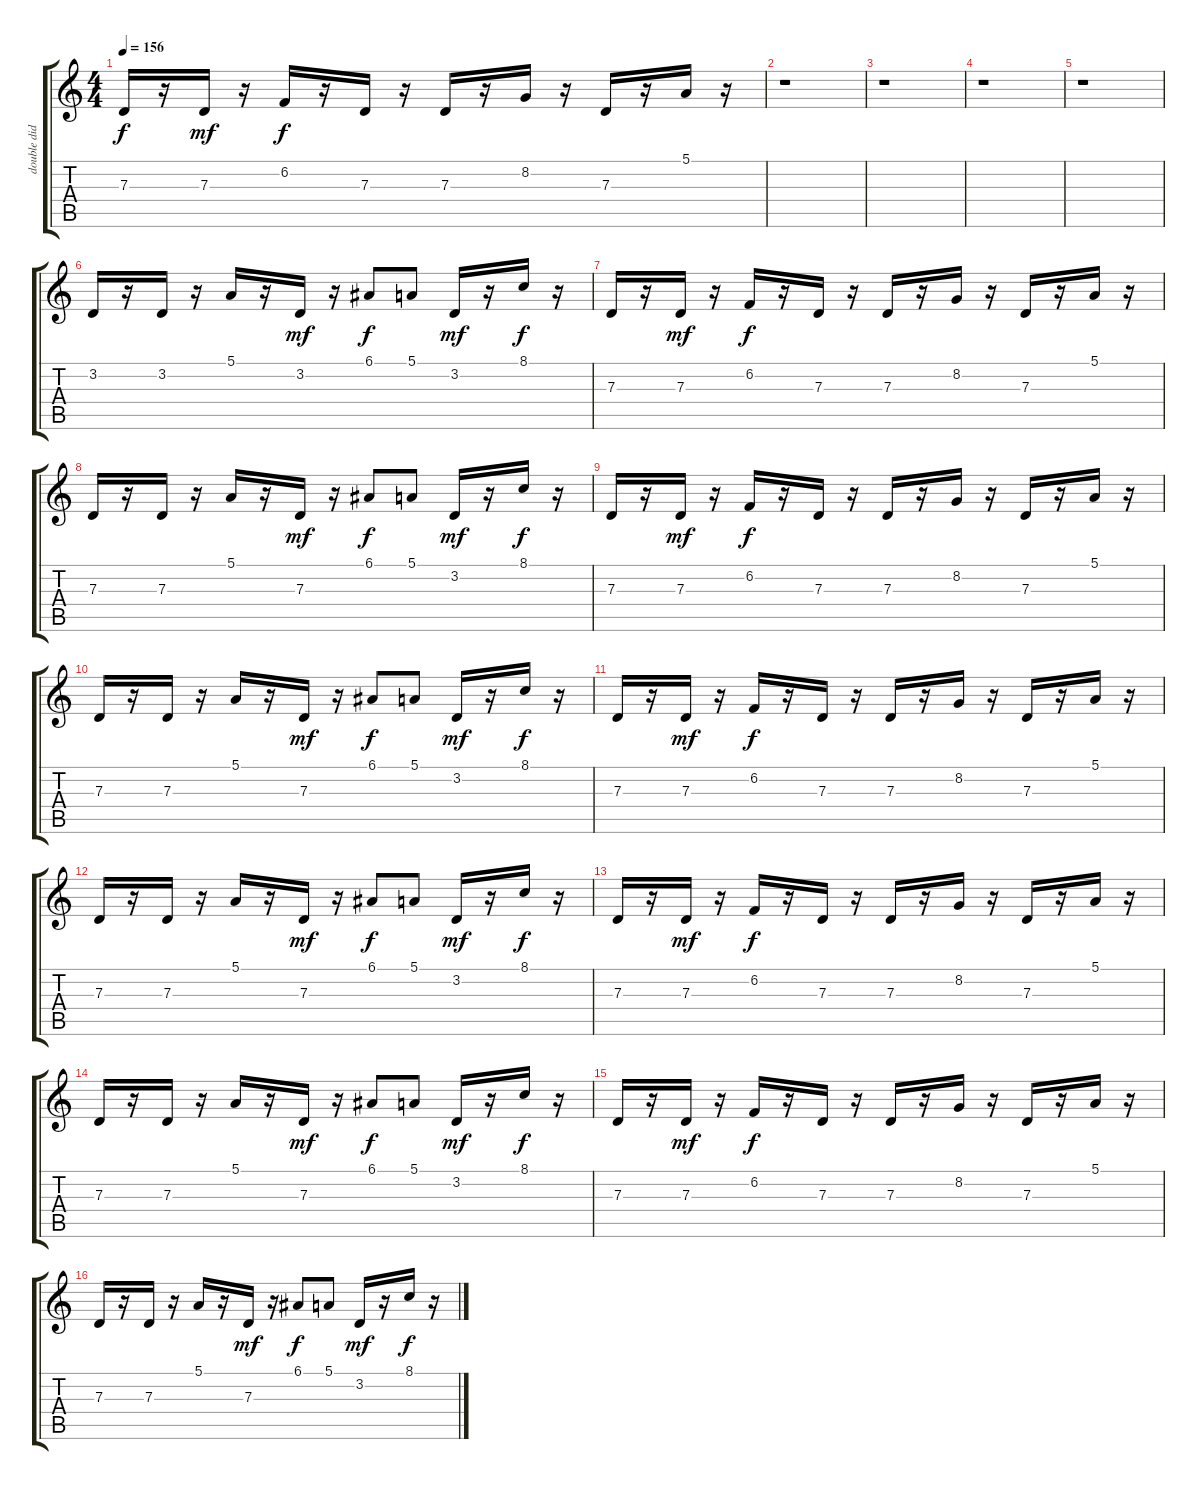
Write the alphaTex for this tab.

\track ("double didi" "double did") {instrument dulcimer}
\staff {score tabs}
\tuning (E4 B3 G3 D3 A2 E2) {hide}
\ts (4 4)
\tempo 156
\clef g2
\ks c
7.3.16{dy f} r.16 7.3.16{dy mf} r.16 6.2.16{dy f} r.16 7.3.16 r.16 7.3.16 r.16 8.2.16 r.16 7.3.16 r.16 5.1.16 r.16 |
r.1 |
r.1 |
r.1 |
r.1 |
3.2.16 r.16 3.2.16 r.16 5.1.16 r.16 3.2.16{dy mf} r.16 6.1.8{dy f} 5.1.8 3.2.16{dy mf} r.16 8.1.16{dy f} r.16 |
7.3.16 r.16 7.3.16{dy mf} r.16 6.2.16{dy f} r.16 7.3.16 r.16 7.3.16 r.16 8.2.16 r.16 7.3.16 r.16 5.1.16 r.16 |
7.3.16 r.16 7.3.16 r.16 5.1.16 r.16 7.3.16{dy mf} r.16 6.1.8{dy f} 5.1.8 3.2.16{dy mf} r.16 8.1.16{dy f} r.16 |
7.3.16 r.16 7.3.16{dy mf} r.16 6.2.16{dy f} r.16 7.3.16 r.16 7.3.16 r.16 8.2.16 r.16 7.3.16 r.16 5.1.16 r.16 |
7.3.16 r.16 7.3.16 r.16 5.1.16 r.16 7.3.16{dy mf} r.16 6.1.8{dy f} 5.1.8 3.2.16{dy mf} r.16 8.1.16{dy f} r.16 |
7.3.16 r.16 7.3.16{dy mf} r.16 6.2.16{dy f} r.16 7.3.16 r.16 7.3.16 r.16 8.2.16 r.16 7.3.16 r.16 5.1.16 r.16 |
7.3.16 r.16 7.3.16 r.16 5.1.16 r.16 7.3.16{dy mf} r.16 6.1.8{dy f} 5.1.8 3.2.16{dy mf} r.16 8.1.16{dy f} r.16 |
7.3.16 r.16 7.3.16{dy mf} r.16 6.2.16{dy f} r.16 7.3.16 r.16 7.3.16 r.16 8.2.16 r.16 7.3.16 r.16 5.1.16 r.16 |
7.3.16 r.16 7.3.16 r.16 5.1.16 r.16 7.3.16{dy mf} r.16 6.1.8{dy f} 5.1.8 3.2.16{dy mf} r.16 8.1.16{dy f} r.16 |
7.3.16 r.16 7.3.16{dy mf} r.16 6.2.16{dy f} r.16 7.3.16 r.16 7.3.16 r.16 8.2.16 r.16 7.3.16 r.16 5.1.16 r.16 |
7.3.16 r.16 7.3.16 r.16 5.1.16 r.16 7.3.16{dy mf} r.16 6.1.8{dy f} 5.1.8 3.2.16{dy mf} r.16 8.1.16{dy f} r.16
